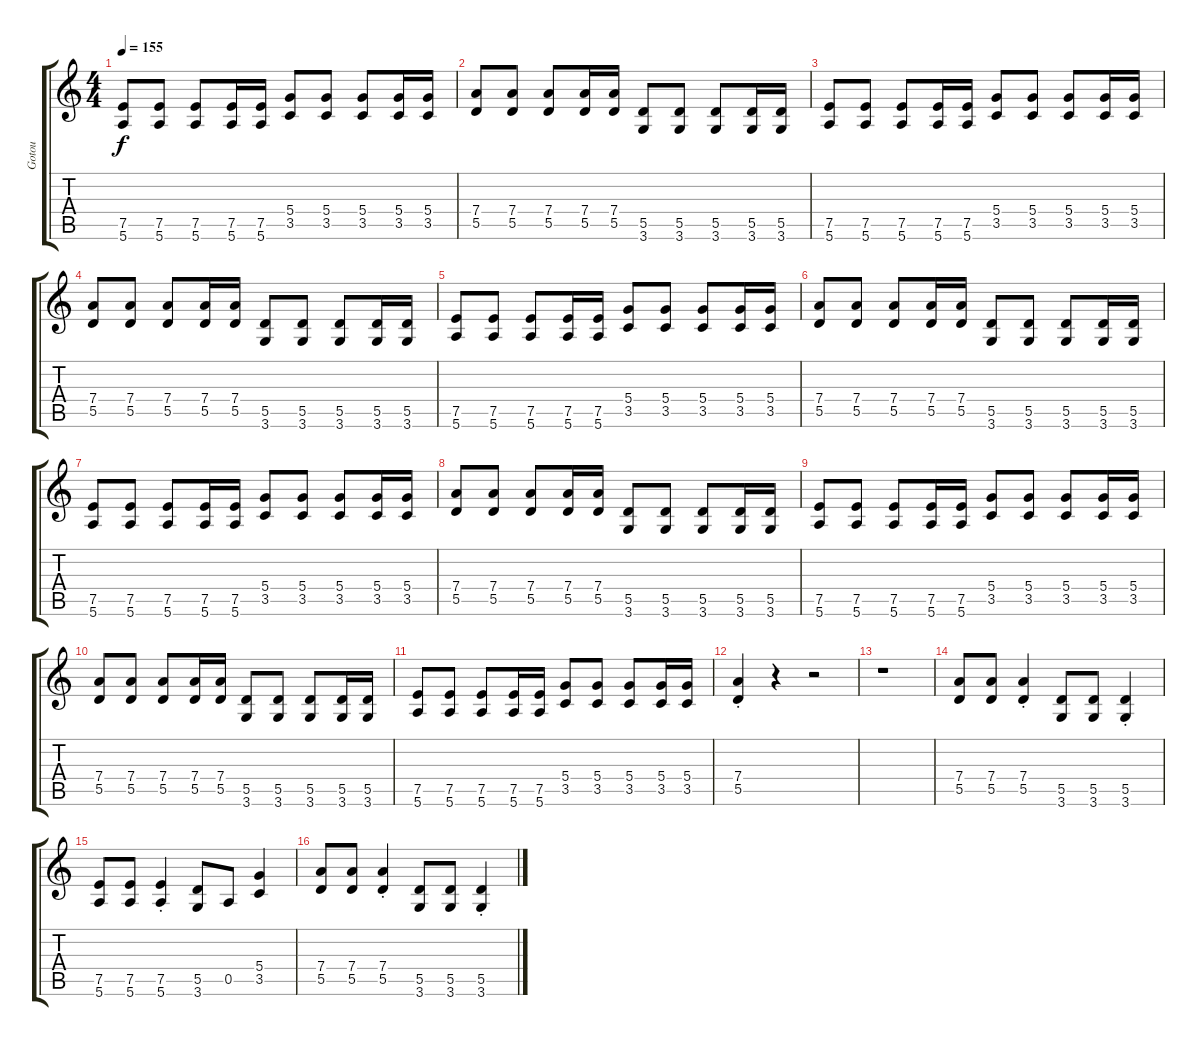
\track ("Gotou" "Gotou") {instrument distortionguitar}
\staff {score tabs}
\tuning (E4 B3 G3 D3 A2 E2) {hide}
\ts (4 4)
\tempo 155
\clef g2
\ks c
(7.5 5.6).8{dy f} (7.5 5.6).8 (7.5 5.6).8 (7.5 5.6).16 (7.5 5.6).16 (5.4 3.5).8 (5.4 3.5).8 (5.4 3.5).8 (5.4 3.5).16 (5.4 3.5).16 |
(7.4 5.5).8 (7.4 5.5).8 (7.4 5.5).8 (7.4 5.5).16 (7.4 5.5).16 (5.5 3.6).8 (5.5 3.6).8 (5.5 3.6).8 (5.5 3.6).16 (5.5 3.6).16 |
(7.5 5.6).8 (7.5 5.6).8 (7.5 5.6).8 (7.5 5.6).16 (7.5 5.6).16 (5.4 3.5).8 (5.4 3.5).8 (5.4 3.5).8 (5.4 3.5).16 (5.4 3.5).16 |
(7.4 5.5).8 (7.4 5.5).8 (7.4 5.5).8 (7.4 5.5).16 (7.4 5.5).16 (5.5 3.6).8 (5.5 3.6).8 (5.5 3.6).8 (5.5 3.6).16 (5.5 3.6).16 |
(7.5 5.6).8 (7.5 5.6).8 (7.5 5.6).8 (7.5 5.6).16 (7.5 5.6).16 (5.4 3.5).8 (5.4 3.5).8 (5.4 3.5).8 (5.4 3.5).16 (5.4 3.5).16 |
(7.4 5.5).8 (7.4 5.5).8 (7.4 5.5).8 (7.4 5.5).16 (7.4 5.5).16 (5.5 3.6).8 (5.5 3.6).8 (5.5 3.6).8 (5.5 3.6).16 (5.5 3.6).16 |
(7.5 5.6).8 (7.5 5.6).8 (7.5 5.6).8 (7.5 5.6).16 (7.5 5.6).16 (5.4 3.5).8 (5.4 3.5).8 (5.4 3.5).8 (5.4 3.5).16 (5.4 3.5).16 |
(7.4 5.5).8 (7.4 5.5).8 (7.4 5.5).8 (7.4 5.5).16 (7.4 5.5).16 (5.5 3.6).8 (5.5 3.6).8 (5.5 3.6).8 (5.5 3.6).16 (5.5 3.6).16 |
(7.5 5.6).8 (7.5 5.6).8 (7.5 5.6).8 (7.5 5.6).16 (7.5 5.6).16 (5.4 3.5).8 (5.4 3.5).8 (5.4 3.5).8 (5.4 3.5).16 (5.4 3.5).16 |
(7.4 5.5).8 (7.4 5.5).8 (7.4 5.5).8 (7.4 5.5).16 (7.4 5.5).16 (5.5 3.6).8 (5.5 3.6).8 (5.5 3.6).8 (5.5 3.6).16 (5.5 3.6).16 |
(7.5 5.6).8 (7.5 5.6).8 (7.5 5.6).8 (7.5 5.6).16 (7.5 5.6).16 (5.4 3.5).8 (5.4 3.5).8 (5.4 3.5).8 (5.4 3.5).16 (5.4 3.5).16 |
(7.4{st} 5.5{st}).4 r.4 r.2 |
r.1 |
(7.4 5.5).8 (7.4 5.5).8 (7.4{st} 5.5{st}).4 (5.5 3.6).8 (5.5 3.6).8 (5.5{st} 3.6{st}).4 |
(7.5 5.6).8 (7.5 5.6).8 (7.5{st} 5.6{st}).4 (5.5 3.6).8 0.5.8 (5.4 3.5).4 |
(7.4 5.5).8 (7.4 5.5).8 (7.4{st} 5.5{st}).4 (5.5 3.6).8 (5.5 3.6).8 (5.5{st} 3.6{st}).4
